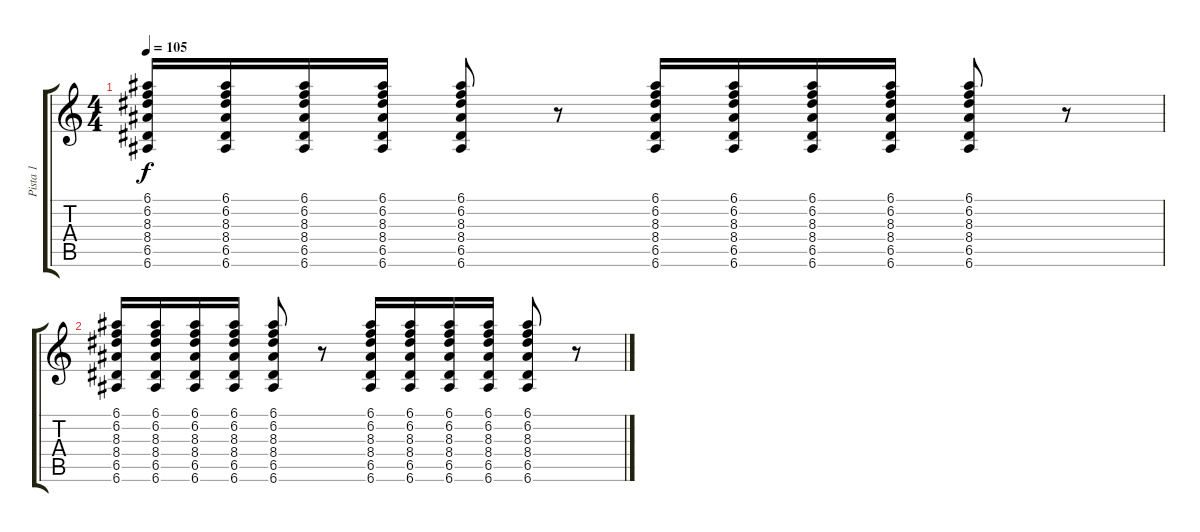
\track ("Pista 1" "Pista 1") {instrument electricguitarmuted}
\staff {score tabs}
\tuning (E4 B3 G3 D3 A2 E2) {hide}
\ts (4 4)
\tempo 105
\clef g2
\ks c
(6.1 6.2 8.3 8.4 6.5 6.6).16{dy f} (6.1 6.2 8.3 8.4 6.5 6.6).16 (6.1 6.2 8.3 8.4 6.5 6.6).16 (6.1 6.2 8.3 8.4 6.5 6.6).16 (6.1 6.2 8.3 8.4 6.5 6.6).8 r.8 (6.1 6.2 8.3 8.4 6.5 6.6).16 (6.1 6.2 8.3 8.4 6.5 6.6).16 (6.1 6.2 8.3 8.4 6.5 6.6).16 (6.1 6.2 8.3 8.4 6.5 6.6).16 (6.1 6.2 8.3 8.4 6.5 6.6).8 r.8 |
(6.1 6.2 8.3 8.4 6.5 6.6).16 (6.1 6.2 8.3 8.4 6.5 6.6).16 (6.1 6.2 8.3 8.4 6.5 6.6).16 (6.1 6.2 8.3 8.4 6.5 6.6).16 (6.1 6.2 8.3 8.4 6.5 6.6).8 r.8 (6.1 6.2 8.3 8.4 6.5 6.6).16 (6.1 6.2 8.3 8.4 6.5 6.6).16 (6.1 6.2 8.3 8.4 6.5 6.6).16 (6.1 6.2 8.3 8.4 6.5 6.6).16 (6.1 6.2 8.3 8.4 6.5 6.6).8 r.8
